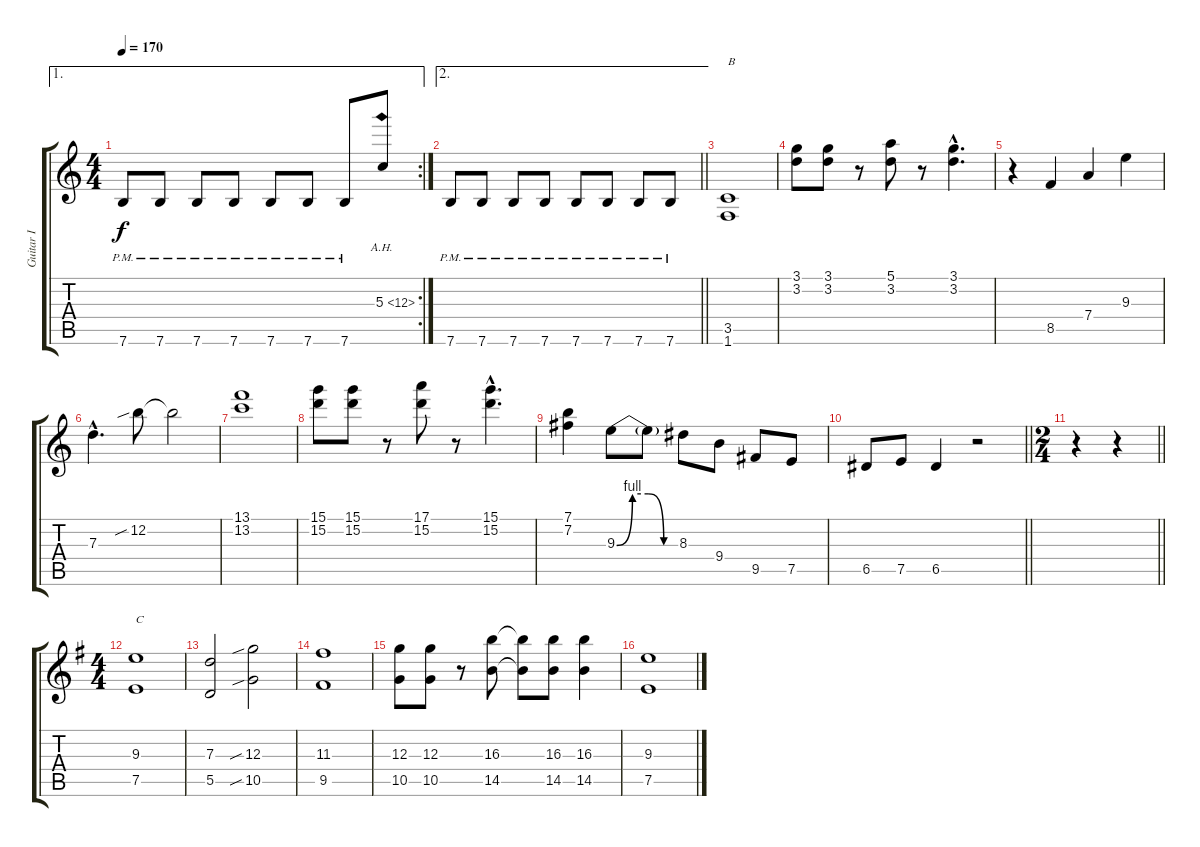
\track ("Guitar I" "Guitar I") {instrument overdrivenguitar}
\staff {score tabs}
\tuning (E4 B3 G3 D3 A2 E2) {hide}
\ae 1
\rc 2
\ts (4 4)
\tempo 170
\clef g2
\ks c
7.6{pm}.8{dy f} 7.6{pm}.8 7.6{pm}.8 7.6{pm}.8 7.6{pm}.8 7.6{pm}.8 7.6{pm}.8 5.3{ah 7}.8 |
\ae 2
\barLineRight lightlight
7.6{pm}.8 7.6{pm}.8 7.6{pm}.8 7.6{pm}.8 7.6{pm}.8 7.6{pm}.8 7.6{pm}.8 7.6{pm}.8 |
(3.5 1.6).1{txt "B"} |
(3.1 3.2).8 (3.1 3.2).8 r.8 (5.1 3.2).8 r.8 (3.1{hac} 3.2{hac}).4{d} |
r.4 8.5.4 7.4.4 9.3.4 |
7.3{hac}.4{d} 12.2{sib}.8 12.2{t}.2 |
(13.1 13.2).1 |
(15.1 15.2).8 (15.1 15.2).8 r.8 (17.1 15.2).8 r.8 (15.1{hac} 15.2{hac}).4{d} |
(7.1 7.2).4 9.3{be (custom 0 0 15 4 30 4 45 0 60 0)}.8 9.3{t}.8 8.3.8 9.4.8 9.5.8 7.5.8 |
\barLineRight lightlight
6.5.8 7.5.8 6.5.4 r.2 |
\ts (2 4)
\barLineRight lightlight
r.4 r.4 |
\ts (4 4)
\ks g
(9.3 7.5).1{txt "C"} |
(7.3 5.5).2 (12.3{sib} 10.5{sib}).2 |
(11.3 9.5).1 |
(12.3 10.5).8 (12.3 10.5).8 r.8 (16.3 14.5).8 (16.3{t} 14.5{t}).8 (16.3 14.5).8 (16.3 14.5).4 |
(9.3 7.5).1
